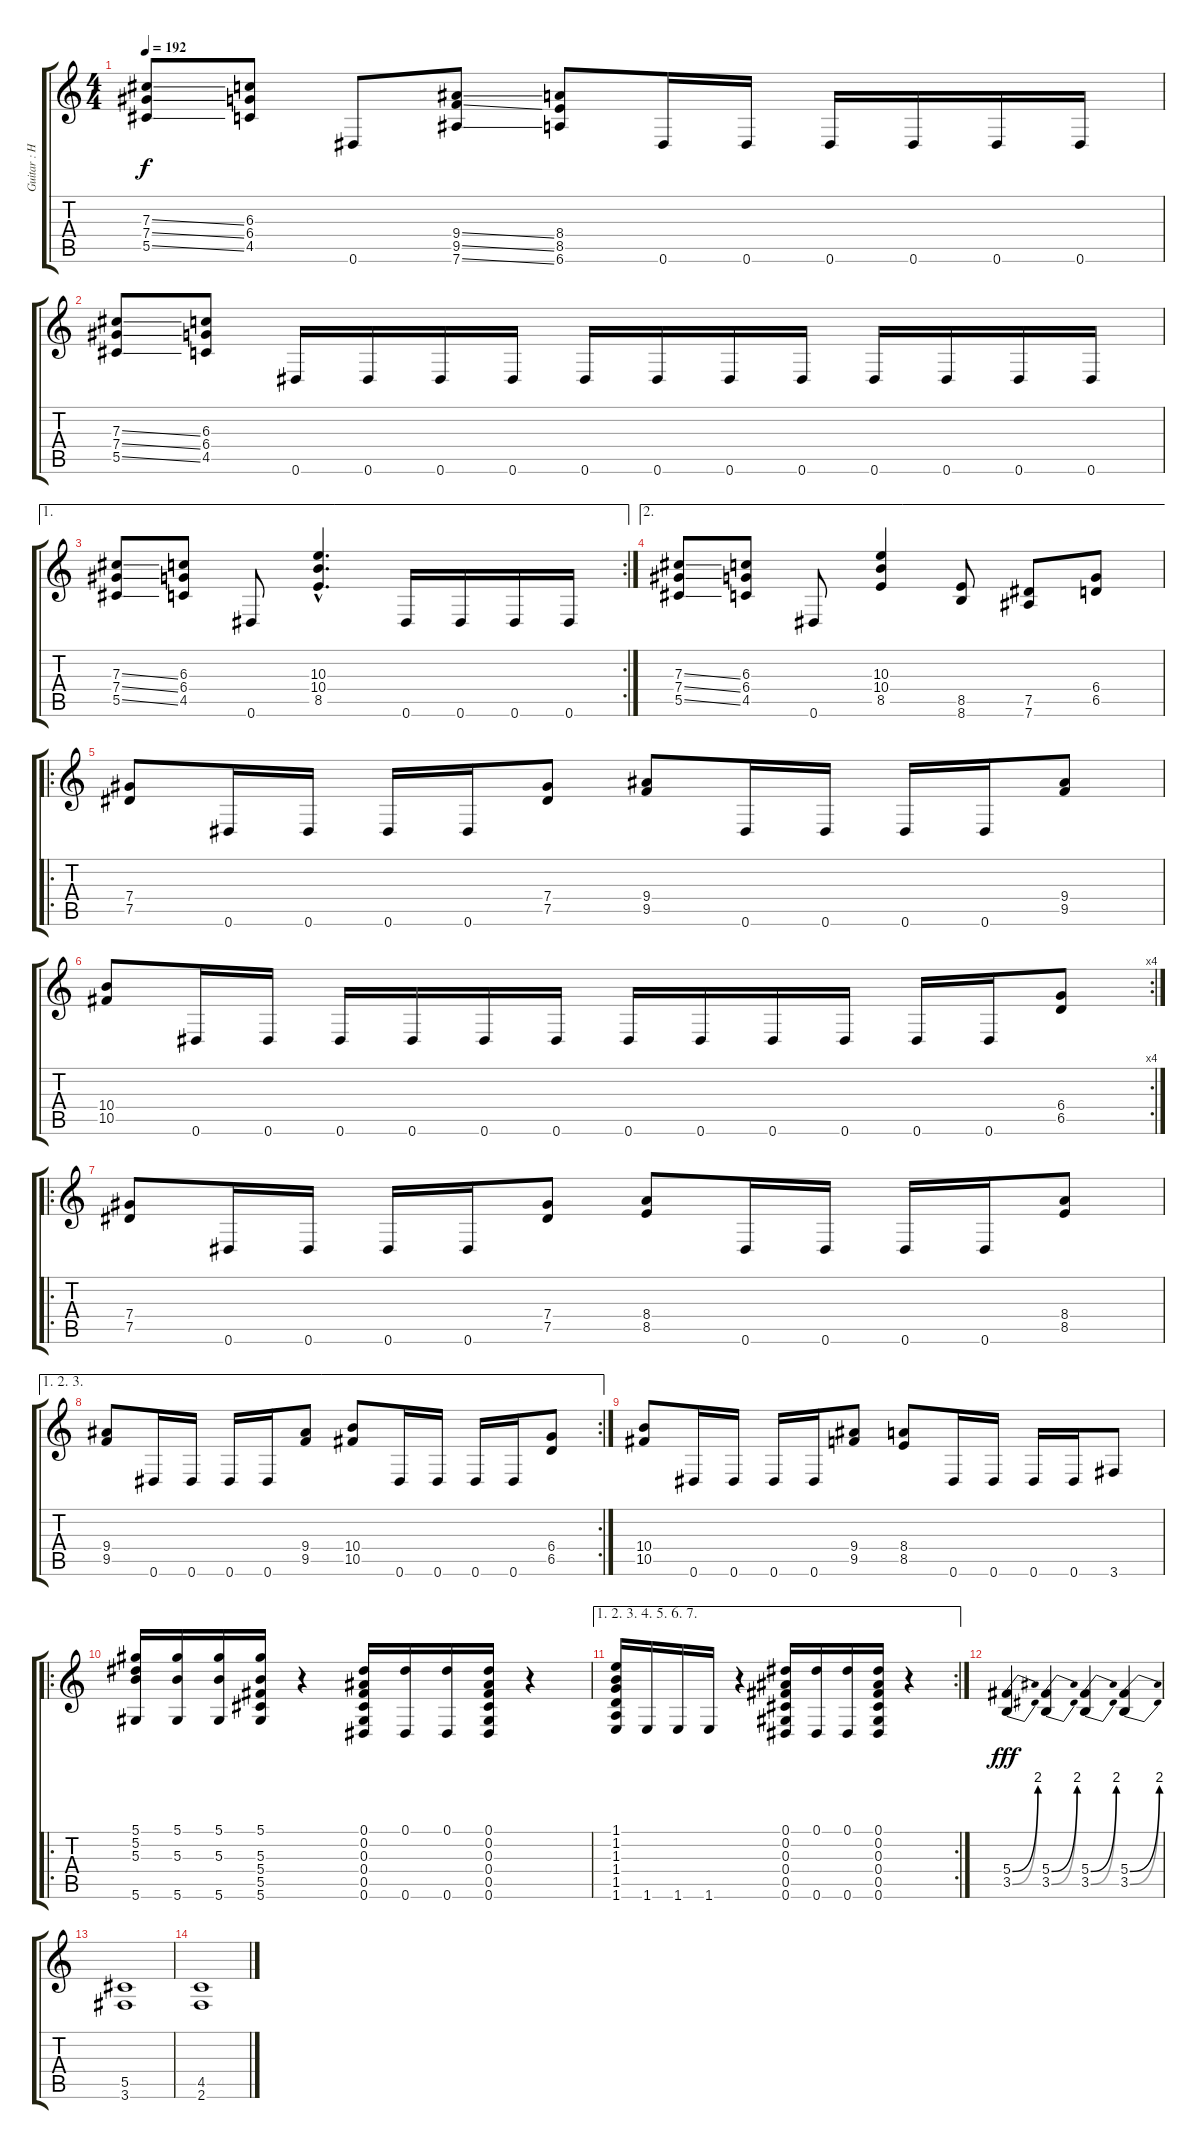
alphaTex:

\track ("Guitar : Hanneman" "Guitar : H") {instrument distortionguitar}
\staff {score tabs}
\tuning (Eb4 Bb3 Gb3 Db3 Ab2 Eb2) {hide}
\ts (4 4)
\tempo 192
\clef g2
\ks c
(7.3{ss} 7.4{ss} 5.5{ss}).8{dy f} (6.3 6.4 4.5).8 0.6.8 (9.4{ss} 9.5{ss} 7.6{ss}).8 (8.4 8.5 6.6).8 0.6.16 0.6.16 0.6.16 0.6.16 0.6.16 0.6.16 |
(7.3{ss} 7.4{ss} 5.5{ss}).8 (6.3 6.4 4.5).8 0.6.16 0.6.16 0.6.16 0.6.16 0.6.16 0.6.16 0.6.16 0.6.16 0.6.16 0.6.16 0.6.16 0.6.16 |
\ae 1
\rc 2
(7.3{ss} 7.4{ss} 5.5{ss}).8 (6.3 6.4 4.5).8 0.6.8 (10.3{hac} 10.4{hac} 8.5{hac}).4{d} 0.6.16 0.6.16 0.6.16 0.6.16 |
\ae 2
(7.3{ss} 7.4{ss} 5.5{ss}).8 (6.3 6.4 4.5).8 0.6.8 (10.3 10.4 8.5).4 (8.5 8.6).8 (7.5 7.6).8 (6.4 6.5).8 |
\ro
(7.4 7.5).8 0.6.16 0.6.16 0.6.16 0.6.16 (7.4 7.5).8 (9.4 9.5).8 0.6.16 0.6.16 0.6.16 0.6.16 (9.4 9.5).8 |
\rc 4
(10.4 10.5).8 0.6.16 0.6.16 0.6.16 0.6.16 0.6.16 0.6.16 0.6.16 0.6.16 0.6.16 0.6.16 0.6.16 0.6.16 (6.4 6.5).8 |
\ro
(7.4 7.5).8 0.6.16 0.6.16 0.6.16 0.6.16 (7.4 7.5).8 (8.4 8.5).8 0.6.16 0.6.16 0.6.16 0.6.16 (8.4 8.5).8 |
\ae (1 2 3)
\rc 2
(9.4 9.5).8 0.6.16 0.6.16 0.6.16 0.6.16 (9.4 9.5).8 (10.4 10.5).8 0.6.16 0.6.16 0.6.16 0.6.16 (6.4 6.5).8 |
(10.4 10.5).8 0.6.16 0.6.16 0.6.16 0.6.16 (9.4 9.5).8 (8.4 8.5).8 0.6.16 0.6.16 0.6.16 0.6.16 3.6.8 |
\ro
(5.1 5.2 5.3 5.6).16{volume 0} (5.1 5.3 5.6).16 (5.1 5.3 5.6).16 (5.1 5.3 5.4 5.5 5.6).16 r.4 (0.1 0.2 0.3 0.4 0.5 0.6).16 (0.1 0.6).16 (0.1 0.6).16 (0.1 0.2 0.3 0.4 0.5 0.6).16 r.4 |
\ae (1 2 3 4 5 6 7)
\rc 2
(1.1 1.2 1.3 1.4 1.5 1.6).16{volume 0} 1.6.16 1.6.16 1.6.16 r.4 (0.1 0.2 0.3 0.4 0.5 0.6).16 (0.1 0.6).16 (0.1 0.6).16 (0.1 0.2 0.3 0.4 0.5 0.6).16 r.4 |
(5.4{be (bend 0 0 60 8)} 3.5{be (bend 0 0 60 8)}).4{dy fff volume 16} (5.4{be (bend 0 0 60 8)} 3.5{be (bend 0 0 60 8)}).4 (5.4{be (bend 0 0 60 8)} 3.5{be (bend 0 0 60 8)}).4 (5.4{be (bend 0 0 60 8)} 3.5{be (bend 0 0 60 8)}).4 |
(5.5 3.6).1 |
(4.5 2.6).1
